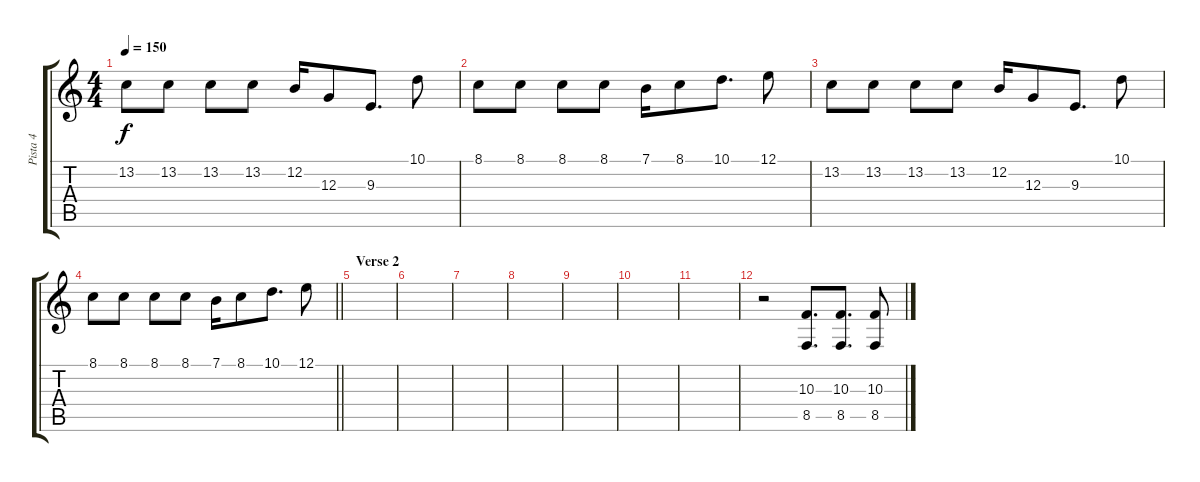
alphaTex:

\track ("Pista 4" "Pista 4") {instrument lead1square}
\staff {score tabs}
\tuning (E4 B3 G3 D3 A2 E2) {hide}
\ts (4 4)
\tempo 150
\clef g2
\ks c
13.2.8{dy f} 13.2.8 13.2.8 13.2.8 12.2.16 12.3.8 9.3.8{d} 10.1.8 |
8.1.8 8.1.8 8.1.8 8.1.8 7.1.16 8.1.8 10.1.8{d} 12.1.8 |
13.2.8 13.2.8 13.2.8 13.2.8 12.2.16 12.3.8 9.3.8{d} 10.1.8 |
\barLineRight lightlight
8.1.8 8.1.8 8.1.8 8.1.8 7.1.16 8.1.8 10.1.8{d} 12.1.8 |
\section ("" "Verse 2")
|
|
|
|
|
|
|
r.2 (10.3 8.5).8{d} (10.3 8.5).8{d} (10.3 8.5).8
